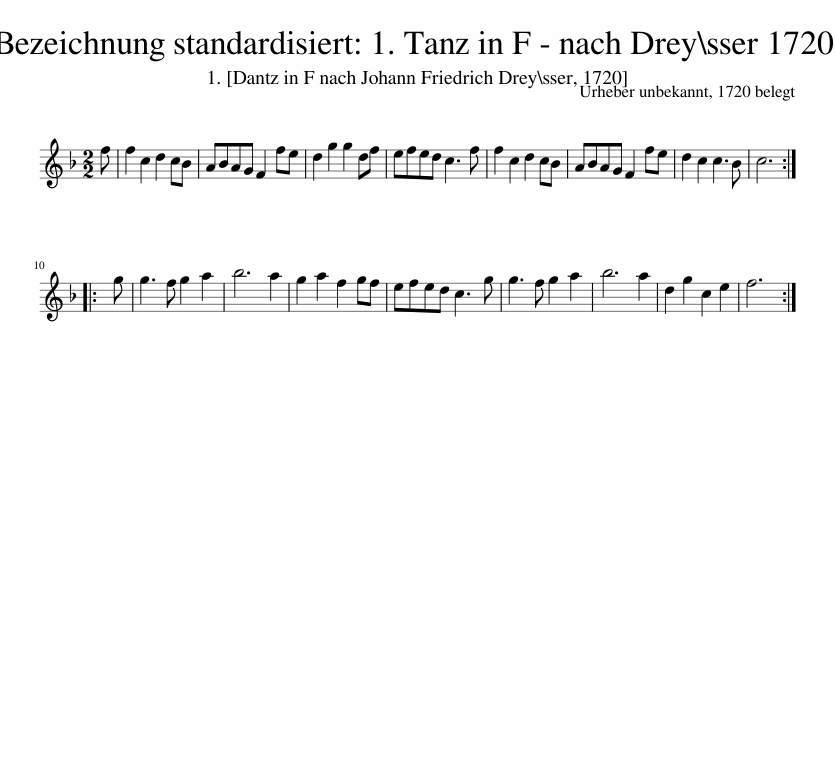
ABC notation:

X:1
L:1/8
M:2/2
I:linebreak $
K:F
V:1 treble
V:1
 f | f2 c2 d2 cB | ABAG F2 fe | d2 g2 g2 df | efed c3 f | %5
 f2 c2 d2 cB | ABAG F2 fe | d2 c2 c3 B | c6 ::$ g | %10
 g3 f g2 a2 | b6 a2 | g2 a2 f2 gf | efed c3 g | g3 f g2 a2 | %15
 b6 a2 | d2 g2 c2 e2 | f6 :| %18
